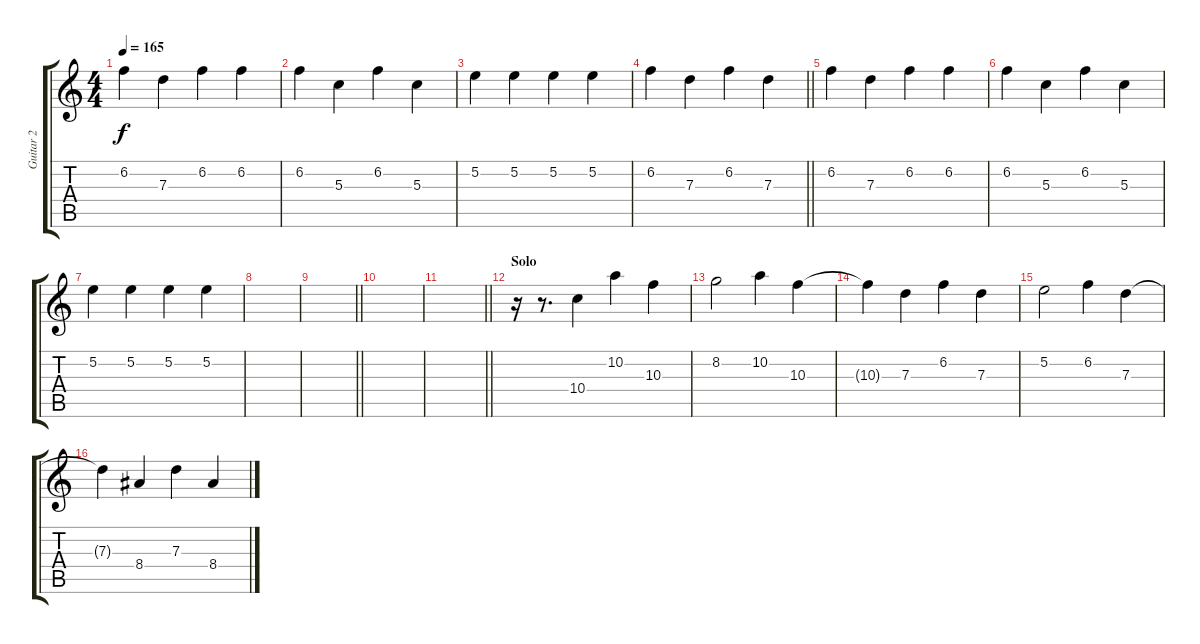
\track ("Guitar 2" "Guitar 2") {instrument acousticguitarsteel}
\staff {score tabs}
\tuning (E4 B3 G3 D3 A2 E2) {hide}
\ts (4 4)
\tempo 165
\clef g2
\ks c
6.2.4{dy f} 7.3.4 6.2.4 6.2.4 |
6.2.4 5.3.4 6.2.4 5.3.4 |
5.2.4 5.2.4 5.2.4 5.2.4 |
\barLineRight lightlight
6.2.4 7.3.4 6.2.4 7.3.4 |
6.2.4 7.3.4 6.2.4 6.2.4 |
6.2.4 5.3.4 6.2.4 5.3.4 |
5.2.4 5.2.4 5.2.4 5.2.4 |
|
\barLineRight lightlight
|
|
\barLineRight lightlight
|
\section ("" "Solo")
r.16 r.8{d} 10.4.4 10.2.4 10.3.4 |
8.2.2 10.2.4 10.3.4 |
10.3{t}.4 7.3.4 6.2.4 7.3.4 |
5.2.2 6.2.4 7.3.4 |
7.3{t}.4 8.4.4 7.3.4 8.4.4
